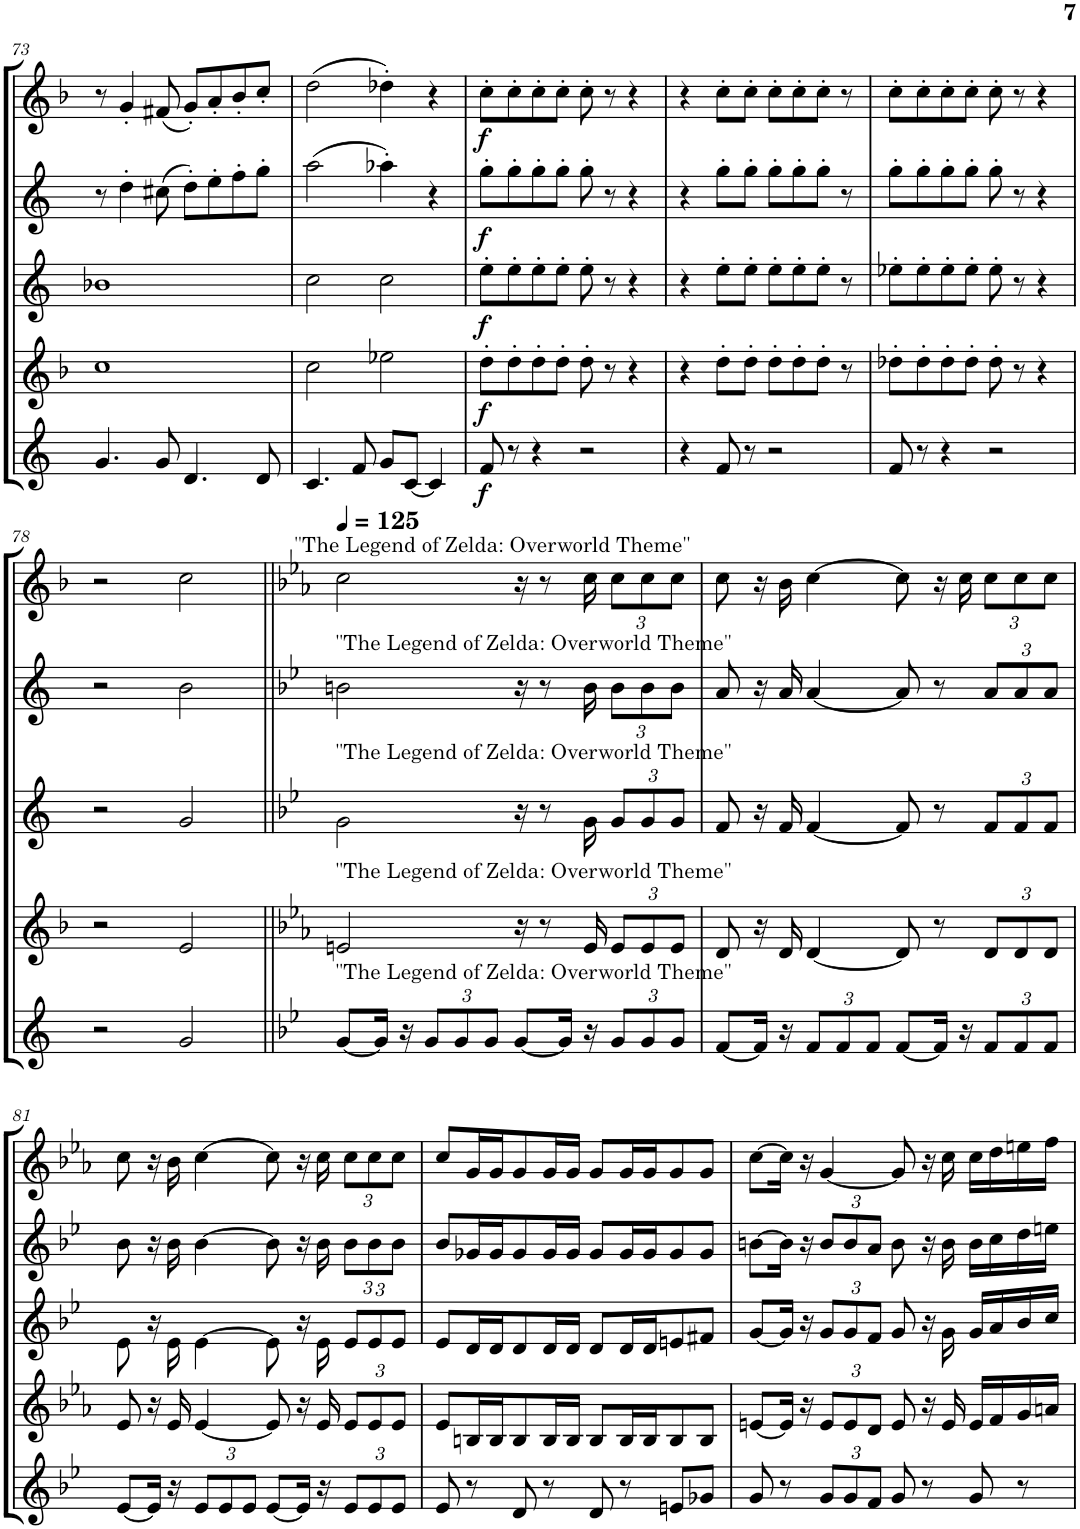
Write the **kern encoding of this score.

**kern	**dynam	**kern	**dynam	**kern	**dynam	**kern	**dynam	**kern	**dynam
*part5	*part5	*part4	*part4	*part3	*part3	*part2	*part2	*part1	*part1
*staff5	*staff5	*staff4	*staff4	*staff3	*staff3	*staff2	*staff2	*staff1	*staff1
*I"Baritone Saxophone	*	*I"Tenor Saxophone	*	*I"Alto Saxophone	*	*I"Alto Saxophone	*	*I"Soprano Saxophone	*
*I'Bar Sax	*	*I'T Sax	*	*I'A Sax	*	*I'A Sax	*	*I'S Sax	*
!!LO:PB:g=z
*clefG2	*	*clefG2	*	*clefG2	*	*clefG2	*	*clefG2	*
*Trd12c21	*	*Trd8c14	*	*Trd5c9	*	*Trd5c9	*	*Trd1c2	*
*k[]	*	*k[b-]	*	*k[]	*	*k[]	*	*k[b-]	*
*M4/4	*	*M4/4	*	*M4/4	*	*M4/4	*	*M4/4	*
=73	=73	=73	=73	=73	=73	=73	=73	=73	=73
4.g/	.	1cc	.	1b-X	.	8r	.	8r	.
.	.	.	.	.	.	4dd'\	.	4g'/	.
8g/	.	.	.	.	.	(8cc#X\	.	(8f#X/	.
4.d/	.	.	.	.	.	8dd'\L)	.	8g'/L)	.
.	.	.	.	.	.	8ee'\	.	8a'/	.
.	.	.	.	.	.	8ff'\	.	8b-'/	.
8d/	.	.	.	.	.	8gg'\J	.	8cc'/J	.
=74	=74	=74	=74	=74	=74	=74	=74	=74	=74
4.c/	.	2cc\	.	2cc\	.	(2aa\	.	(2dd\	.
8f/	.	.	.	.	.	.	.	.	.
8g/L	.	2ee-X\	.	2cc\	.	4aa-X'\)	.	4dd-X'\)	.
[8c/J	.	.	.	.	.	.	.	.	.
4c/]	.	.	.	.	.	4r	.	4r	.
=75	=75	=75	=75	=75	=75	=75	=75	=75	=75
!	!LO:DY:b	!	!LO:DY:b	!	!LO:DY:b	!	!LO:DY:b	!	!LO:DY:b
8f/	f	8dd'\L	f	8ee'\L	f	8gg'\L	f	8cc'\L	f
8r	.	8dd'\	.	8ee'\	.	8gg'\	.	8cc'\	.
4r	.	8dd'\	.	8ee'\	.	8gg'\	.	8cc'\	.
.	.	8dd'\J	.	8ee'\J	.	8gg'\J	.	8cc'\J	.
2r	.	8dd'\	.	8ee'\	.	8gg'\	.	8cc'\	.
.	.	8r	.	8r	.	8r	.	8r	.
.	.	4r	.	4r	.	4r	.	4r	.
=76	=76	=76	=76	=76	=76	=76	=76	=76	=76
4r	.	4r	.	4r	.	4r	.	4r	.
8f/	.	8dd'\L	.	8ee'\L	.	8gg'\L	.	8cc'\L	.
8r	.	8dd'\J	.	8ee'\J	.	8gg'\J	.	8cc'\J	.
2r	.	8dd'\L	.	8ee'\L	.	8gg'\L	.	8cc'\L	.
.	.	8dd'\	.	8ee'\	.	8gg'\	.	8cc'\	.
.	.	8dd'\J	.	8ee'\J	.	8gg'\J	.	8cc'\J	.
.	.	8r	.	8r	.	8r	.	8r	.
=77	=77	=77	=77	=77	=77	=77	=77	=77	=77
8f/	.	8dd-X'\L	.	8ee-X'\L	.	8gg'\L	.	8cc'\L	.
8r	.	8dd-'\	.	8ee-'\	.	8gg'\	.	8cc'\	.
4r	.	8dd-'\	.	8ee-'\	.	8gg'\	.	8cc'\	.
.	.	8dd-'\J	.	8ee-'\J	.	8gg'\J	.	8cc'\J	.
2r	.	8dd-'\	.	8ee-'\	.	8gg'\	.	8cc'\	.
.	.	8r	.	8r	.	8r	.	8r	.
.	.	4r	.	4r	.	4r	.	4r	.
!!LO:LB:g=z
=78	=78	=78	=78	=78	=78	=78	=78	=78	=78
2r	.	2r	.	2r	.	2r	.	2r	.
2g/	.	2e/	.	2g/	.	2b\	.	2cc\	.
=79||	=79||	=79||	=79||	=79||	=79||	=79||	=79||	=79||	=79||
*k[b-e-]	*	*k[b-e-a-]	*	*k[b-e-]	*	*k[b-e-]	*	*k[b-e-a-]	*
*	*	*	*	*	*	*	*	*MM125	*
!	!	!	!	!	!	!	!	!LO:TX:a:t="The Legend of Zelda&colon; Overworld Theme"	!
!	!	!	!	!	!	!LO:TX:a:t="The Legend of Zelda&colon; Overworld Theme"	!	!	!
!	!	!	!	!LO:TX:a:t="The Legend of Zelda&colon; Overworld Theme"	!	!	!	!	!
!	!	!LO:TX:a:t="The Legend of Zelda&colon; Overworld Theme"	!	!	!	!	!	!	!
!LO:TX:a:t="The Legend of Zelda&colon; Overworld Theme"	!	!	!	!	!	!	!	!	!
[8g/L	.	2en/	.	2g\	.	2bn\	.	2cc\	.
16g/Jk]	.	.	.	.	.	.	.	.	.
16r	.	.	.	.	.	.	.	.	.
*Xbrackettup	*	*	*	*	*	*	*	*	*
12g/L	.	.	.	.	.	.	.	.	.
12g/	.	.	.	.	.	.	.	.	.
12g/J	.	.	.	.	.	.	.	.	.
[8g/L	.	16r	.	16r	.	16r	.	16r	.
.	.	8r	.	8r	.	8r	.	8r	.
16g/Jk]	.	.	.	.	.	.	.	.	.
16r	.	16e/	.	16g\	.	16b\	.	16cc\	.
*	*	*Xbrackettup	*	*Xbrackettup	*	*Xbrackettup	*	*Xbrackettup	*
12g/L	.	12e/L	.	12g/L	.	12b\L	.	12cc\L	.
12g/	.	12e/	.	12g/	.	12b\	.	12cc\	.
12g/J	.	12e/J	.	12g/J	.	12b\J	.	12cc\J	.
=80	=80	=80	=80	=80	=80	=80	=80	=80	=80
[8f/L	.	8d/	.	8f/	.	8a/	.	8cc\	.
16f/Jk]	.	16r	.	16r	.	16r	.	16r	.
16r	.	16d/	.	16f/	.	16a/	.	16b-\	.
12f/L	.	[4d/	.	[4f/	.	[4a/	.	[4cc\	.
12f/	.	.	.	.	.	.	.	.	.
12f/J	.	.	.	.	.	.	.	.	.
[8f/L	.	8d/]	.	8f/]	.	8a/]	.	8cc\]	.
16f/Jk]	.	8r	.	8r	.	8r	.	16r	.
16r	.	.	.	.	.	.	.	16cc\	.
12f/L	.	12d/L	.	12f/L	.	12a/L	.	12cc\L	.
12f/	.	12d/	.	12f/	.	12a/	.	12cc\	.
12f/J	.	12d/J	.	12f/J	.	12a/J	.	12cc\J	.
!!LO:LB:g=z
=81	=81	=81	=81	=81	=81	=81	=81	=81	=81
[8e-/L	.	8e-/	.	8e-\	.	8b-\	.	8cc\	.
16e-/Jk]	.	16r	.	16r	.	16r	.	16r	.
16r	.	16e-/	.	16e-\	.	16b-\	.	16b-\	.
12e-/L	.	[4e-/	.	[4e-\	.	[4b-\	.	[4cc\	.
12e-/	.	.	.	.	.	.	.	.	.
12e-/J	.	.	.	.	.	.	.	.	.
[8e-/L	.	8e-/]	.	8e-\]	.	8b-\]	.	8cc\]	.
16e-/Jk]	.	16r	.	16r	.	16r	.	16r	.
16r	.	16e-/	.	16e-\	.	16b-\	.	16cc\	.
12e-/L	.	12e-/L	.	12e-/L	.	12b-\L	.	12cc\L	.
12e-/	.	12e-/	.	12e-/	.	12b-\	.	12cc\	.
12e-/J	.	12e-/J	.	12e-/J	.	12b-\J	.	12cc\J	.
=82	=82	=82	=82	=82	=82	=82	=82	=82	=82
8e-/	.	8e-/L	.	8e-/L	.	8b-/L	.	8cc/L	.
8r	.	16Bn/L	.	16d/L	.	16g-X/L	.	16g/L	.
.	.	16B/J	.	16d/J	.	16g-/J	.	16g/J	.
8d/	.	8B/	.	8d/	.	8g-/	.	8g/	.
8r	.	16B/L	.	16d/L	.	16g-/L	.	16g/L	.
.	.	16B/JJ	.	16d/JJ	.	16g-/JJ	.	16g/JJ	.
8d/	.	8B/L	.	8d/L	.	8g-/L	.	8g/L	.
8r	.	16B/L	.	16d/L	.	16g-/L	.	16g/L	.
.	.	16B/J	.	16d/J	.	16g-/J	.	16g/J	.
8en/L	.	8B/	.	8en/	.	8g-/	.	8g/	.
8g-X/J	.	8B/J	.	8f#X/J	.	8g-/J	.	8g/J	.
=83	=83	=83	=83	=83	=83	=83	=83	=83	=83
8g/	.	[8en/L	.	[8g/L	.	[8bn\L	.	[8cc\L	.
8r	.	16e/Jk]	.	16g/Jk]	.	16b\Jk]	.	16cc\Jk]	.
.	.	16r	.	16r	.	16r	.	16r	.
12g/L	.	12e/L	.	12g/L	.	12b/L	.	[4g/	.
12g/	.	12e/	.	12g/	.	12b/	.	.	.
12f/J	.	12d/J	.	12f/J	.	12a/J	.	.	.
8g/	.	8e/	.	8g/	.	8b\	.	8g/]	.
8r	.	16r	.	16r	.	16r	.	16r	.
.	.	16e/	.	16g\	.	16b\	.	16cc\	.
8g/	.	16e/LL	.	16g/LL	.	16b\LL	.	16cc\LL	.
.	.	16f/	.	16a/	.	16cc\	.	16dd\	.
8r	.	16g/	.	16b-/	.	16dd\	.	16een\	.
.	.	16an/JJ	.	16cc/JJ	.	16een\JJ	.	16ff\JJ	.
=	=	=	=	=	=	=	=	=	=
*-	*-	*-	*-	*-	*-	*-	*-	*-	*-
